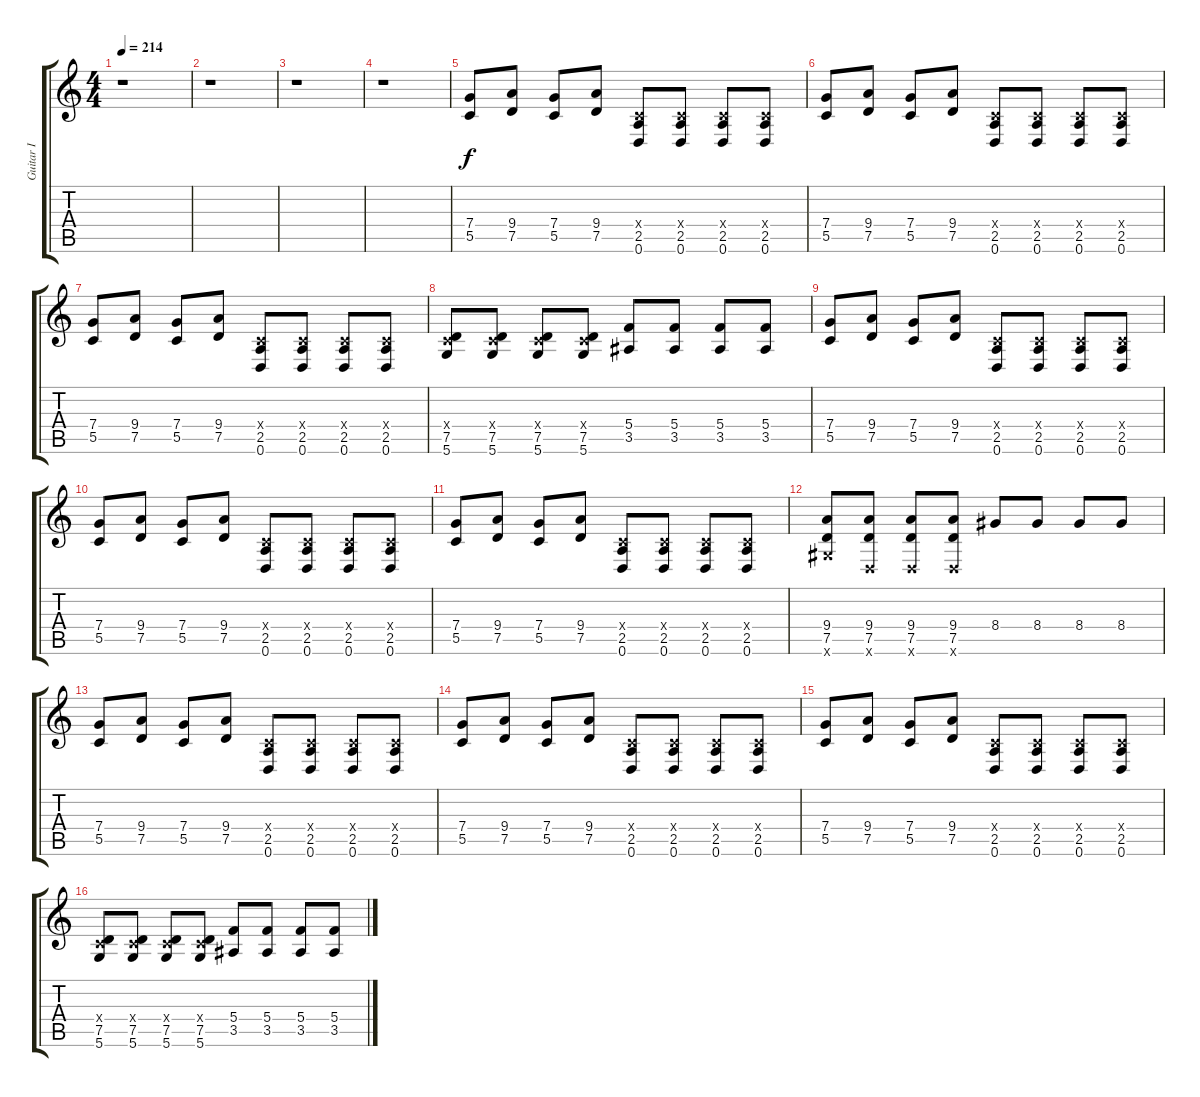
\track ("Guitar I" "Guitar I") {instrument distortionguitar}
\staff {score tabs}
\tuning (D4 A3 F3 C3 G2 D2) {hide}
\ts (4 4)
\tempo 214
\clef g2
\ks c
r.1{dy f instrument distortionguitar} |
r.1 |
r.1 |
r.1 |
(7.4 5.5).8 (9.4 7.5).8 (7.4 5.5).8 (9.4 7.5).8 (0.4{x} 2.5 0.6).8 (0.4{x} 2.5 0.6).8 (0.4{x} 2.5 0.6).8 (0.4{x} 2.5 0.6).8 |
(7.4 5.5).8 (9.4 7.5).8 (7.4 5.5).8 (9.4 7.5).8 (0.4{x} 2.5 0.6).8 (0.4{x} 2.5 0.6).8 (0.4{x} 2.5 0.6).8 (0.4{x} 2.5 0.6).8 |
(7.4 5.5).8 (9.4 7.5).8 (7.4 5.5).8 (9.4 7.5).8 (0.4{x} 2.5 0.6).8 (0.4{x} 2.5 0.6).8 (0.4{x} 2.5 0.6).8 (0.4{x} 2.5 0.6).8 |
(0.4{x} 7.5 5.6).8 (0.4{x} 7.5 5.6).8 (0.4{x} 7.5 5.6).8 (0.4{x} 7.5 5.6).8 (5.4 3.5).8 (5.4 3.5).8 (5.4 3.5).8 (5.4 3.5).8 |
(7.4 5.5).8 (9.4 7.5).8 (7.4 5.5).8 (9.4 7.5).8 (0.4{x} 2.5 0.6).8 (0.4{x} 2.5 0.6).8 (0.4{x} 2.5 0.6).8 (0.4{x} 2.5 0.6).8 |
(7.4 5.5).8 (9.4 7.5).8 (7.4 5.5).8 (9.4 7.5).8 (0.4{x} 2.5 0.6).8 (0.4{x} 2.5 0.6).8 (0.4{x} 2.5 0.6).8 (0.4{x} 2.5 0.6).8 |
(7.4 5.5).8 (9.4 7.5).8 (7.4 5.5).8 (9.4 7.5).8 (0.4{x} 2.5 0.6).8 (0.4{x} 2.5 0.6).8 (0.4{x} 2.5 0.6).8 (0.4{x} 2.5 0.6).8 |
(9.4 7.5 6.6{x}).8 (9.4 7.5 0.6{x}).8 (9.4 7.5 0.6{x}).8 (9.4 7.5 0.6{x}).8 8.4.8 8.4.8 8.4.8 8.4.8 |
(7.4 5.5).8 (9.4 7.5).8 (7.4 5.5).8 (9.4 7.5).8 (0.4{x} 2.5 0.6).8 (0.4{x} 2.5 0.6).8 (0.4{x} 2.5 0.6).8 (0.4{x} 2.5 0.6).8 |
(7.4 5.5).8 (9.4 7.5).8 (7.4 5.5).8 (9.4 7.5).8 (0.4{x} 2.5 0.6).8 (0.4{x} 2.5 0.6).8 (0.4{x} 2.5 0.6).8 (0.4{x} 2.5 0.6).8 |
(7.4 5.5).8 (9.4 7.5).8 (7.4 5.5).8 (9.4 7.5).8 (0.4{x} 2.5 0.6).8 (0.4{x} 2.5 0.6).8 (0.4{x} 2.5 0.6).8 (0.4{x} 2.5 0.6).8 |
(0.4{x} 7.5 5.6).8 (0.4{x} 7.5 5.6).8 (0.4{x} 7.5 5.6).8 (0.4{x} 7.5 5.6).8 (5.4 3.5).8 (5.4 3.5).8 (5.4 3.5).8 (5.4 3.5).8
